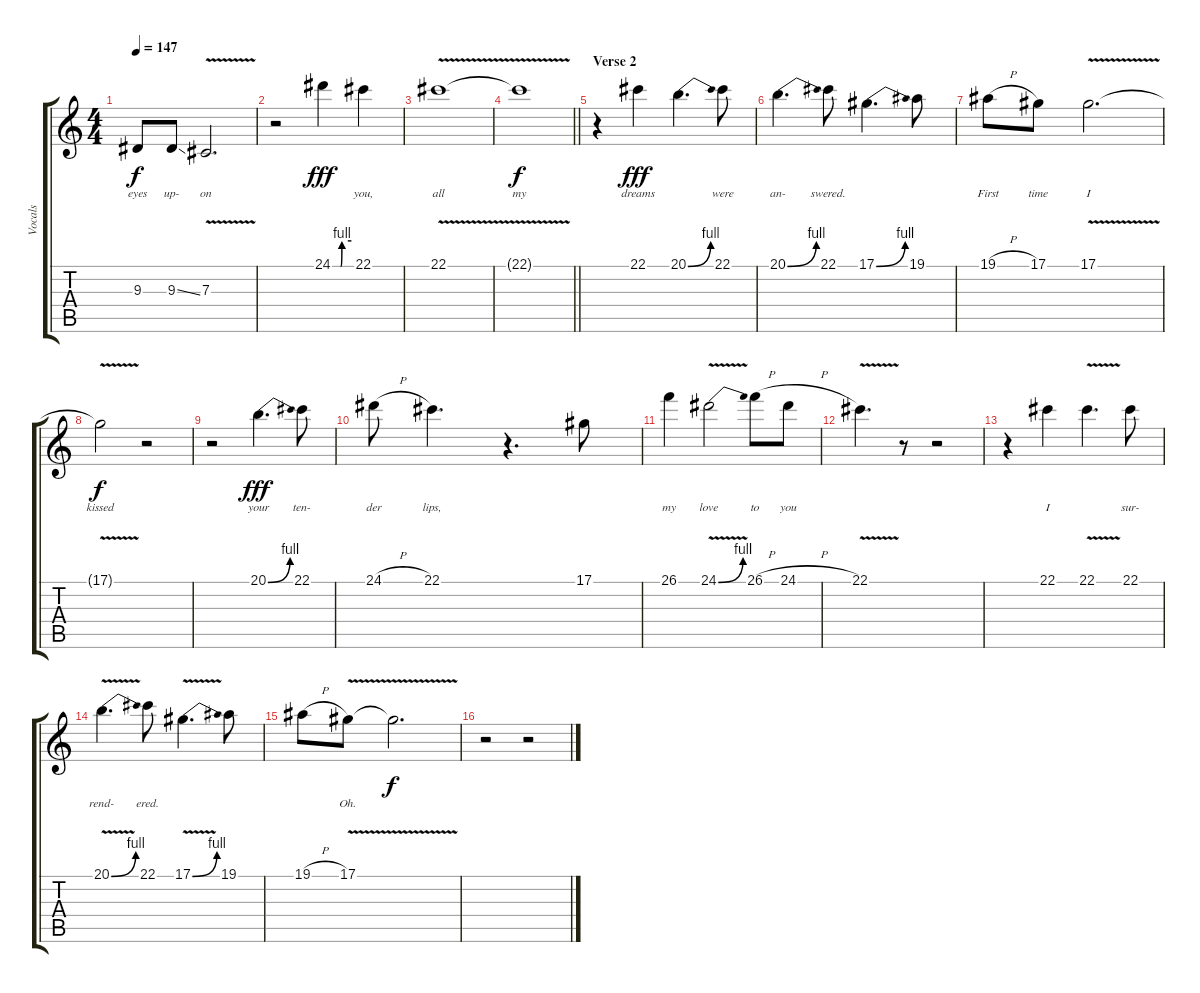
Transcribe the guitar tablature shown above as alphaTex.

\track ("Vocals" "Vocals") {instrument clarinet}
\staff {score tabs}
\tuning (Eb4 Bb3 Gb3 Db3 Ab2 Eb2) {hide}
\ts (4 4)
\tempo 147
\clef g2
\ks c
9.3{t}.8{lyrics (0 "eyes") lyrics (1 "") lyrics (2 "") lyrics (3 "") lyrics (4 "") dy f} 9.3{ss}.8{lyrics (0 "up-") lyrics (1 "") lyrics (2 "") lyrics (3 "") lyrics (4 "")} 7.3{v}.2{d lyrics (0 "on") lyrics (1 "") lyrics (2 "") lyrics (3 "") lyrics (4 "")} |
r.2 24.1{be (custom 0 0 26 0 30 4 60 4)}.4{lyrics (0 "") lyrics (1 "") lyrics (2 "") lyrics (3 "") lyrics (4 "") dy fff} 22.1.4{lyrics (0 "you,") lyrics (1 "") lyrics (2 "") lyrics (3 "") lyrics (4 "")} |
22.1{v}.1{lyrics (0 "all") lyrics (1 "") lyrics (2 "") lyrics (3 "") lyrics (4 "")} |
\barLineRight lightlight
22.1{t}.1{lyrics (0 "my") lyrics (1 "") lyrics (2 "") lyrics (3 "") lyrics (4 "") dy f} |
\section ("" "Verse 2")
r.4 22.1.4{lyrics (0 "dreams") lyrics (1 "") lyrics (2 "") lyrics (3 "") lyrics (4 "") dy fff} 20.1{be (bend 0 0 60 4)}.4{d lyrics (0 "") lyrics (1 "") lyrics (2 "") lyrics (3 "") lyrics (4 "")} 22.1.8{lyrics (0 "were") lyrics (1 "") lyrics (2 "") lyrics (3 "") lyrics (4 "")} |
20.1{be (bend 0 0 60 4)}.4{d lyrics (0 "an-") lyrics (1 "") lyrics (2 "") lyrics (3 "") lyrics (4 "")} 22.1.8{lyrics (0 "swered.") lyrics (1 "") lyrics (2 "") lyrics (3 "") lyrics (4 "")} 17.1{be (bend 0 0 60 4)}.4{d lyrics (0 "") lyrics (1 "") lyrics (2 "") lyrics (3 "") lyrics (4 "")} 19.1.8{lyrics (0 "") lyrics (1 "") lyrics (2 "") lyrics (3 "") lyrics (4 "")} |
19.1{h}.8{lyrics (0 "First") lyrics (1 "") lyrics (2 "") lyrics (3 "") lyrics (4 "")} 17.1.8{lyrics (0 "time") lyrics (1 "") lyrics (2 "") lyrics (3 "") lyrics (4 "")} 17.1{v}.2{d lyrics (0 "I") lyrics (1 "") lyrics (2 "") lyrics (3 "") lyrics (4 "")} |
17.1{t}.2{lyrics (0 "kissed") lyrics (1 "") lyrics (2 "") lyrics (3 "") lyrics (4 "") dy f} r.2 |
r.2 20.1{be (bend 0 0 60 4)}.4{d lyrics (0 "your") lyrics (1 "") lyrics (2 "") lyrics (3 "") lyrics (4 "") dy fff} 22.1.8{lyrics (0 "ten-") lyrics (1 "") lyrics (2 "") lyrics (3 "") lyrics (4 "")} |
24.1{h}.8{lyrics (0 "der") lyrics (1 "") lyrics (2 "") lyrics (3 "") lyrics (4 "")} 22.1.4{d lyrics (0 "lips,") lyrics (1 "") lyrics (2 "") lyrics (3 "") lyrics (4 "")} r.4{d} 17.1.8{lyrics (0 "") lyrics (1 "") lyrics (2 "") lyrics (3 "") lyrics (4 "")} |
26.1.4{lyrics (0 "my") lyrics (1 "") lyrics (2 "") lyrics (3 "") lyrics (4 "")} 24.1{be (bend 0 0 60 4) v}.2{lyrics (0 "love") lyrics (1 "") lyrics (2 "") lyrics (3 "") lyrics (4 "")} 26.1{h}.8{lyrics (0 "to") lyrics (1 "") lyrics (2 "") lyrics (3 "") lyrics (4 "")} 24.1{h}.8{lyrics (0 "you") lyrics (1 "") lyrics (2 "") lyrics (3 "") lyrics (4 "")} |
22.1{v}.4{d lyrics (0 "") lyrics (1 "") lyrics (2 "") lyrics (3 "") lyrics (4 "")} r.8 r.2 |
r.4 22.1.4{lyrics (0 "I") lyrics (1 "") lyrics (2 "") lyrics (3 "") lyrics (4 "")} 22.1{v}.4{d lyrics (0 "") lyrics (1 "") lyrics (2 "") lyrics (3 "") lyrics (4 "")} 22.1.8{lyrics (0 "sur-") lyrics (1 "") lyrics (2 "") lyrics (3 "") lyrics (4 "")} |
20.1{be (bend 0 0 60 4) v}.4{d lyrics (0 "rend-") lyrics (1 "") lyrics (2 "") lyrics (3 "") lyrics (4 "")} 22.1.8{lyrics (0 "ered.") lyrics (1 "") lyrics (2 "") lyrics (3 "") lyrics (4 "")} 17.1{be (bend 0 0 60 4) v}.4{d lyrics (0 "") lyrics (1 "") lyrics (2 "") lyrics (3 "") lyrics (4 "")} 19.1.8{lyrics (0 "") lyrics (1 "") lyrics (2 "") lyrics (3 "") lyrics (4 "")} |
19.1{h}.8{lyrics (0 "") lyrics (1 "") lyrics (2 "") lyrics (3 "") lyrics (4 "")} 17.1{v}.8{lyrics (0 "Oh.") lyrics (1 "") lyrics (2 "") lyrics (3 "") lyrics (4 "")} 17.1{t}.2{d lyrics (0 "") lyrics (1 "") lyrics (2 "") lyrics (3 "") lyrics (4 "") dy f} |
r.2 r.2
